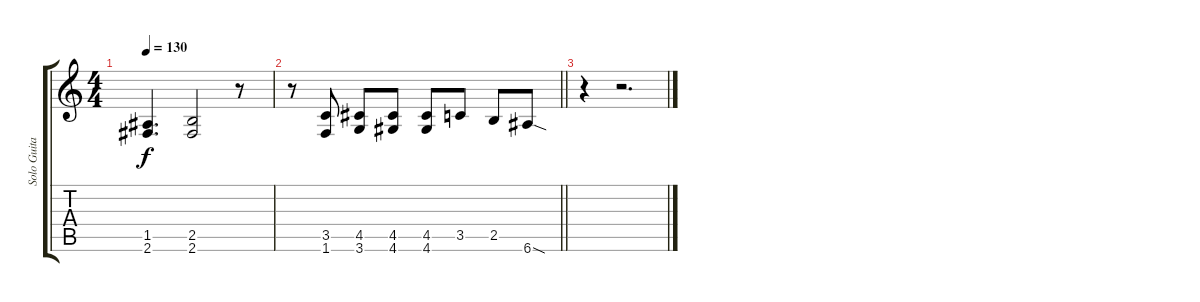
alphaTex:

\track ("Solo Guitar" "Solo Guita") {instrument overdrivenguitar}
\staff {score tabs}
\tuning (E4 B3 G3 D3 A2 E2) {hide}
\ts (4 4)
\tempo 130
\clef g2
\ks c
(1.5 2.6).4{d dy f volume 12} (2.5 2.6).2 r.8 |
\barLineRight lightlight
r.8 (3.5 1.6).8 (4.5 3.6).8 (4.5 4.6).8 (4.5 4.6).8 3.5.8 2.5.8 6.6{sod}.8 |
r.4 r.2{d}
